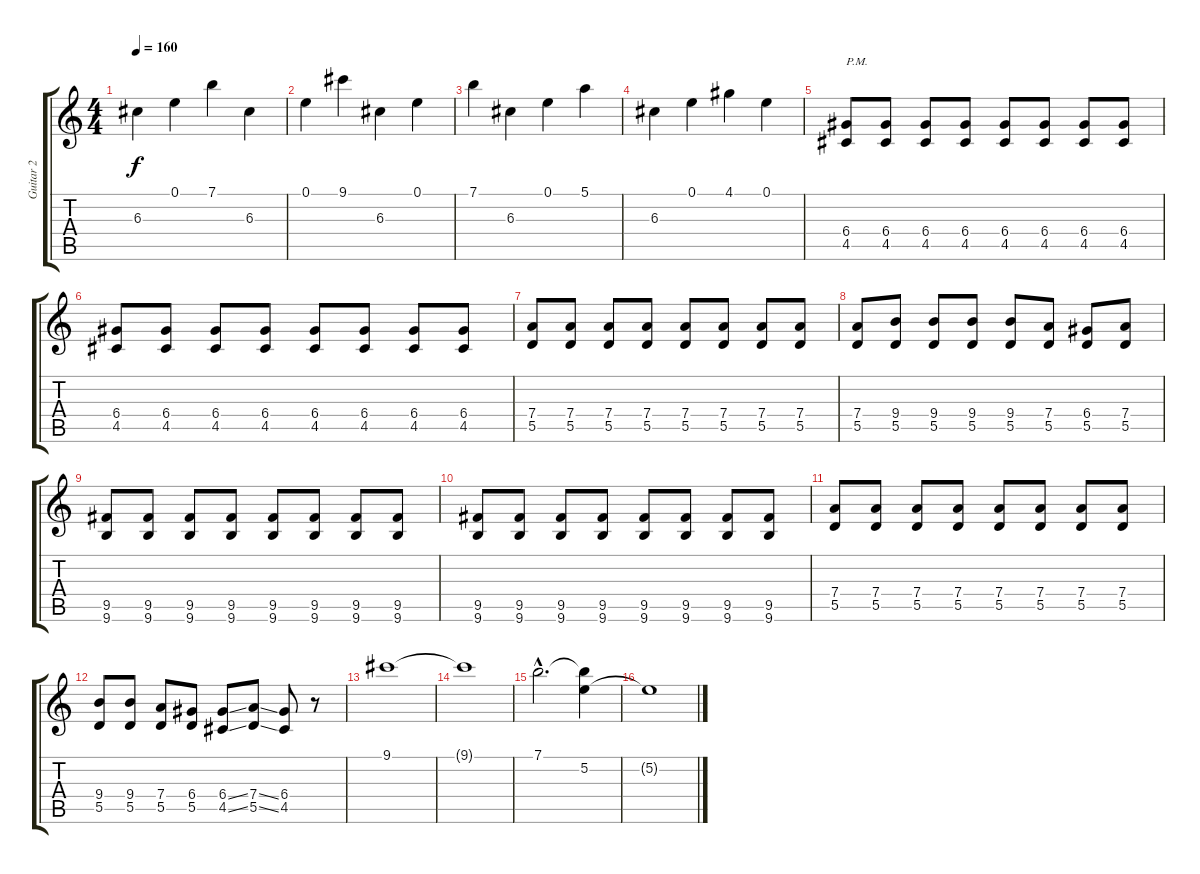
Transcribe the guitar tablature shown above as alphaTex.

\track ("Guitar 2" "Guitar 2") {instrument overdrivenguitar}
\staff {score tabs}
\tuning (E4 B3 G3 D3 A2 D2) {hide}
\ts (4 4)
\tempo 160
\clef g2
\ks c
6.3.4{dy f} 0.1.4 7.1.4 6.3.4 |
0.1.4 9.1.4 6.3.4 0.1.4 |
7.1.4 6.3.4 0.1.4 5.1.4 |
6.3.4 0.1.4 4.1.4 0.1.4 |
(6.4 4.5).8{txt "P.M."} (6.4 4.5).8 (6.4 4.5).8 (6.4 4.5).8 (6.4 4.5).8 (6.4 4.5).8 (6.4 4.5).8 (6.4 4.5).8 |
(6.4 4.5).8 (6.4 4.5).8 (6.4 4.5).8 (6.4 4.5).8 (6.4 4.5).8 (6.4 4.5).8 (6.4 4.5).8 (6.4 4.5).8 |
(7.4 5.5).8 (7.4 5.5).8 (7.4 5.5).8 (7.4 5.5).8 (7.4 5.5).8 (7.4 5.5).8 (7.4 5.5).8 (7.4 5.5).8 |
(7.4 5.5).8 (9.4 5.5).8 (9.4 5.5).8 (9.4 5.5).8 (9.4 5.5).8 (7.4 5.5).8 (6.4 5.5).8 (7.4 5.5).8 |
(9.5 9.6).8 (9.5 9.6).8 (9.5 9.6).8 (9.5 9.6).8 (9.5 9.6).8 (9.5 9.6).8 (9.5 9.6).8 (9.5 9.6).8 |
(9.5 9.6).8 (9.5 9.6).8 (9.5 9.6).8 (9.5 9.6).8 (9.5 9.6).8 (9.5 9.6).8 (9.5 9.6).8 (9.5 9.6).8 |
(7.4 5.5).8 (7.4 5.5).8 (7.4 5.5).8 (7.4 5.5).8 (7.4 5.5).8 (7.4 5.5).8 (7.4 5.5).8 (7.4 5.5).8 |
(9.4 5.5).8 (9.4 5.5).8 (7.4 5.5).8 (6.4 5.5).8 (6.4{ss} 4.5{ss}).8 (7.4{ss} 5.5{ss}).8 (6.4 4.5).8 r.8 |
9.1.1 |
9.1{t}.1 |
7.1{hac}.2{d} (7.1{t} 5.2).4 |
5.2{t}.1
